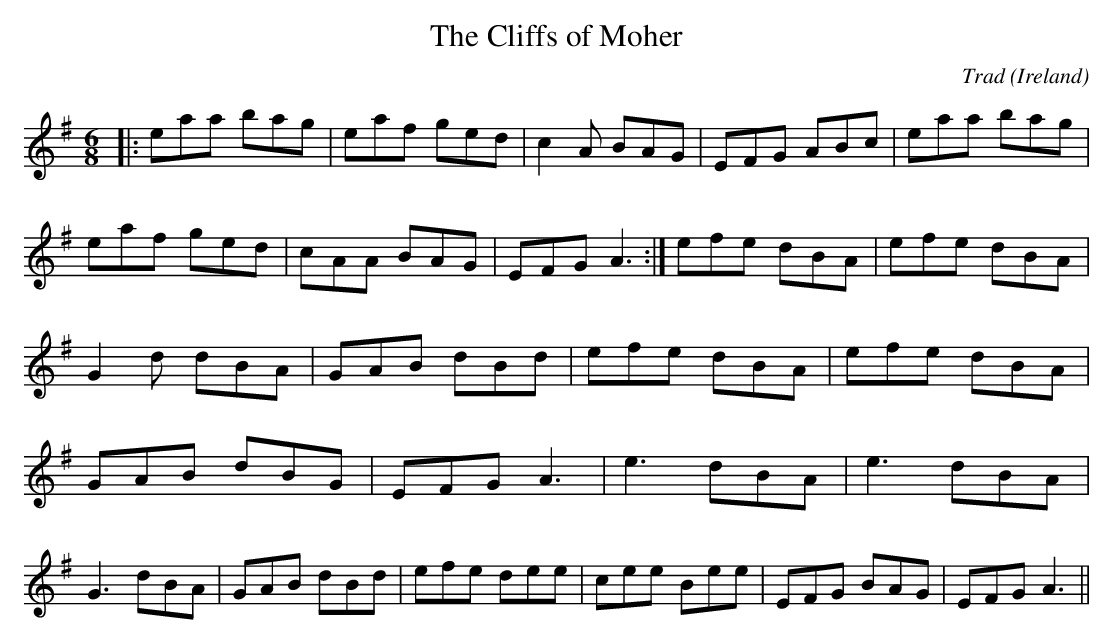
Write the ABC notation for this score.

X:1
T:Cliffs of Moher, The
C:Trad
O:Ireland
M:6/8
E:11
K:G
|:eaa bag|eaf ged|c2 A BAG|EFG ABc|\
eaa bag|eaf ged|cAA BAG|EFG A3:|\
efe dBA|efe dBA|G2 d dBA|GAB dBd|\
efe dBA|efe dBA|GAB dBG|EFG A3|\
e3 dBA|e3 dBA|G3 dBA|GAB dBd|\
efe dee|cee Bee|EFG BAG|EFG A3||**
